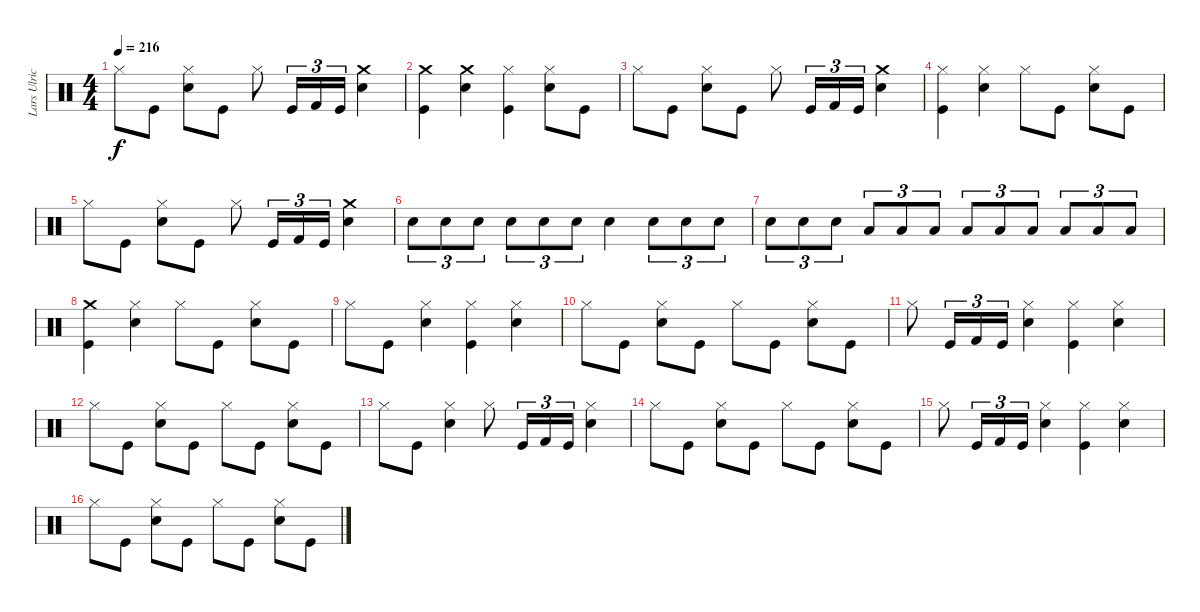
\track ("Lars Ulrich" "Lars Ulric") {instrument percussion}
\staff {score}
\articulation defaults
\ts (4 4)
\tempo 216
\clef neutral
\ks c "Hi-Hat (closed)".8{dy f} "Kick (hit)".8
("Snare (hit) 2" "Hi-Hat (closed)").8 "Kick (hit)".8 "Hi-Hat (closed)".8 "Kick (hit)".16{tu (3 2)} "Kick (hit) 2".16{tu (3 2)} "Kick (hit)".16{tu (3 2)} ("Crash medium (hit)" "Snare (hit) 2").4 |
("Kick (hit)" "Crash medium (hit)").4 ("Snare (hit) 2" "Crash medium (hit)").4 ("Hi-Hat (closed)" "Kick (hit)").4 ("Snare (hit) 2" "Hi-Hat (closed)").8 "Kick (hit)".8 |
"Hi-Hat (closed)".8 "Kick (hit)".8 ("Snare (hit) 2" "Hi-Hat (closed)").8 "Kick (hit)".8 "Hi-Hat (closed)".8 "Kick (hit)".16{tu (3 2)} "Kick (hit) 2".16{tu (3 2)} "Kick (hit)".16{tu (3 2)} ("Crash medium (hit)" "Snare (hit) 2").4 |
("Hi-Hat (closed)" "Kick (hit)").4 ("Snare (hit) 2" "Hi-Hat (closed)").4 "Hi-Hat (closed)".8 "Kick (hit)".8 ("Snare (hit) 2" "Hi-Hat (closed)").8 "Kick (hit)".8 |
"Hi-Hat (closed)".8 "Kick (hit)".8 ("Snare (hit) 2" "Hi-Hat (closed)").8 "Kick (hit)".8 "Hi-Hat (closed)".8 "Kick (hit)".16{tu (3 2)} "Kick (hit) 2".16{tu (3 2)} "Kick (hit)".16{tu (3 2)} ("Crash medium (hit)" "Snare (hit) 2").4 |
"Snare (hit) 2".8{tu (3 2)} "Snare (hit) 2".8{tu (3 2)} "Snare (hit) 2".8{tu (3 2)} "Snare (hit) 2".8{tu (3 2)} "Snare (hit) 2".8{tu (3 2)} "Snare (hit) 2".8{tu (3 2)} "Snare (hit) 2".4 "Snare (hit) 2".8{tu (3 2)} "Snare (hit) 2".8{tu (3 2)} "Snare (hit) 2".8{tu (3 2)} |
"Snare (hit) 2".8{tu (3 2)} "Snare (hit) 2".8{tu (3 2)} "Snare (hit) 2".8{tu (3 2)} "Low Tom (hit)".8{tu (3 2)} "Low Tom (hit)".8{tu (3 2)} "Low Tom (hit)".8{tu (3 2)} "Low Tom (hit)".8{tu (3 2)} "Low Tom (hit)".8{tu (3 2)} "Low Tom (hit)".8{tu (3 2)} "Low Tom (hit)".8{tu (3 2)} "Low Tom (hit)".8{tu (3 2)} "Low Tom (hit)".8{tu (3 2)} |
("Crash medium (hit)" "Kick (hit)").4 ("Hi-Hat (closed)" "Snare (hit) 2").4 "Hi-Hat (closed)".8 "Kick (hit)".8 ("Snare (hit) 2" "Hi-Hat (closed)").8 "Kick (hit)".8 |
"Hi-Hat (closed)".8 "Kick (hit)".8 ("Snare (hit) 2" "Hi-Hat (closed)").4 ("Hi-Hat (closed)" "Kick (hit)").4 ("Snare (hit) 2" "Hi-Hat (closed)").4 |
"Hi-Hat (closed)".8 "Kick (hit)".8 ("Snare (hit) 2" "Hi-Hat (closed)").8 "Kick (hit)".8 "Hi-Hat (closed)".8 "Kick (hit)".8 ("Snare (hit) 2" "Hi-Hat (closed)").8 "Kick (hit)".8 |
"Hi-Hat (closed)".8 "Kick (hit)".16{tu (3 2)} "Kick (hit) 2".16{tu (3 2)} "Kick (hit)".16{tu (3 2)} ("Snare (hit) 2" "Hi-Hat (closed)").4 ("Kick (hit)" "Hi-Hat (closed)").4 ("Hi-Hat (closed)" "Snare (hit) 2").4 |
"Hi-Hat (closed)".8 "Kick (hit)".8 ("Snare (hit) 2" "Hi-Hat (closed)").8 "Kick (hit)".8 "Hi-Hat (closed)".8 "Kick (hit)".8 ("Snare (hit) 2" "Hi-Hat (closed)").8 "Kick (hit)".8 |
"Hi-Hat (closed)".8 "Kick (hit)".8 ("Snare (hit) 2" "Hi-Hat (closed)").4 "Hi-Hat (closed)".8 "Kick (hit)".16{tu (3 2)} "Kick (hit) 2".16{tu (3 2)} "Kick (hit)".16{tu (3 2)} ("Snare (hit) 2" "Hi-Hat (closed)").4 |
"Hi-Hat (closed)".8 "Kick (hit)".8 ("Snare (hit) 2" "Hi-Hat (closed)").8 "Kick (hit)".8 "Hi-Hat (closed)".8 "Kick (hit)".8 ("Snare (hit) 2" "Hi-Hat (closed)").8 "Kick (hit)".8 |
"Hi-Hat (closed)".8 "Kick (hit)".16{tu (3 2)} "Kick (hit) 2".16{tu (3 2)} "Kick (hit)".16{tu (3 2)} ("Snare (hit) 2" "Hi-Hat (closed)").4 ("Kick (hit)" "Hi-Hat (closed)").4 ("Hi-Hat (closed)" "Snare (hit) 2").4 |
"Hi-Hat (closed)".8 "Kick (hit)".8 ("Snare (hit) 2" "Hi-Hat (closed)").8 "Kick (hit)".8 "Hi-Hat (closed)".8 "Kick (hit)".8 ("Snare (hit) 2" "Hi-Hat (closed)").8 "Kick (hit)".8
